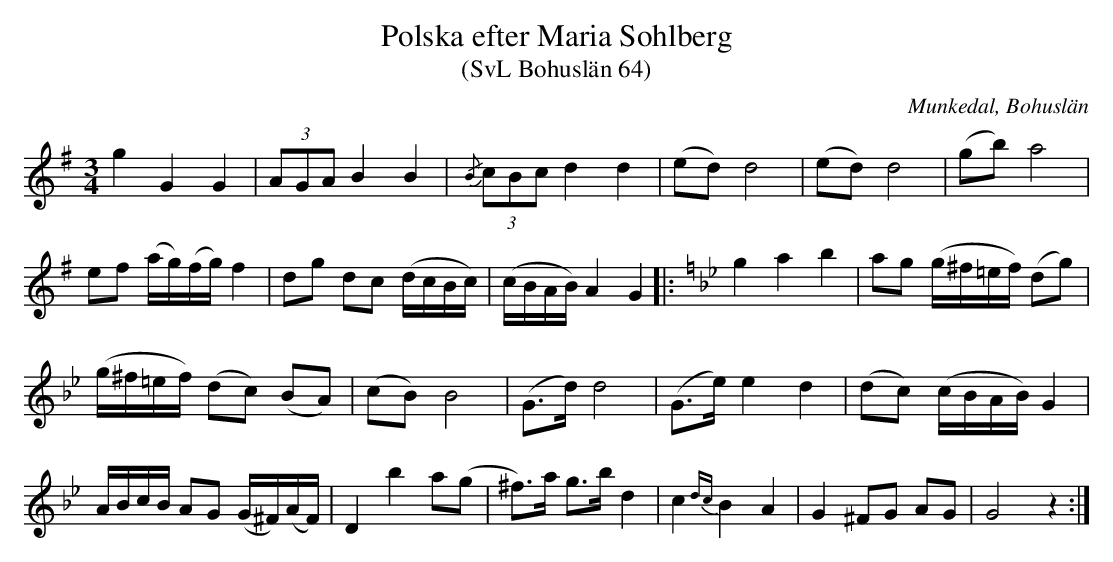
X:1
T:Polska efter Maria Sohlberg
T:(SvL Bohuslän 64)
O:Munkedal, Bohuslän
M:3/4
L:1/8
K:G
g2 G2 G2|(3AGA B2 B2|{/B}(3cBc d2 d2|(ed) d4|(ed) d4|(gb) a4|
ef (a/g/)(f/g/) f2|dg dc (d/c/B/c/)|(c/B/A/B/) A2 G2]|:[K:Gm]g2 a2 b2|ag (g/^f/=e/f/) (dg)|
(g/^f/=e/f/) (dc) (BA)|(cB) B4|(G>d) d4|(G>e) e2 d2|(dc) (c/B/A/B/) G2|
A/B/c/B/ AG (G/^F/)(A/F/)|D2 b2 a(g|^f>)a g>b d2|c2 {dc}B2 A2|G2 ^FG AG|G4 z2:|
